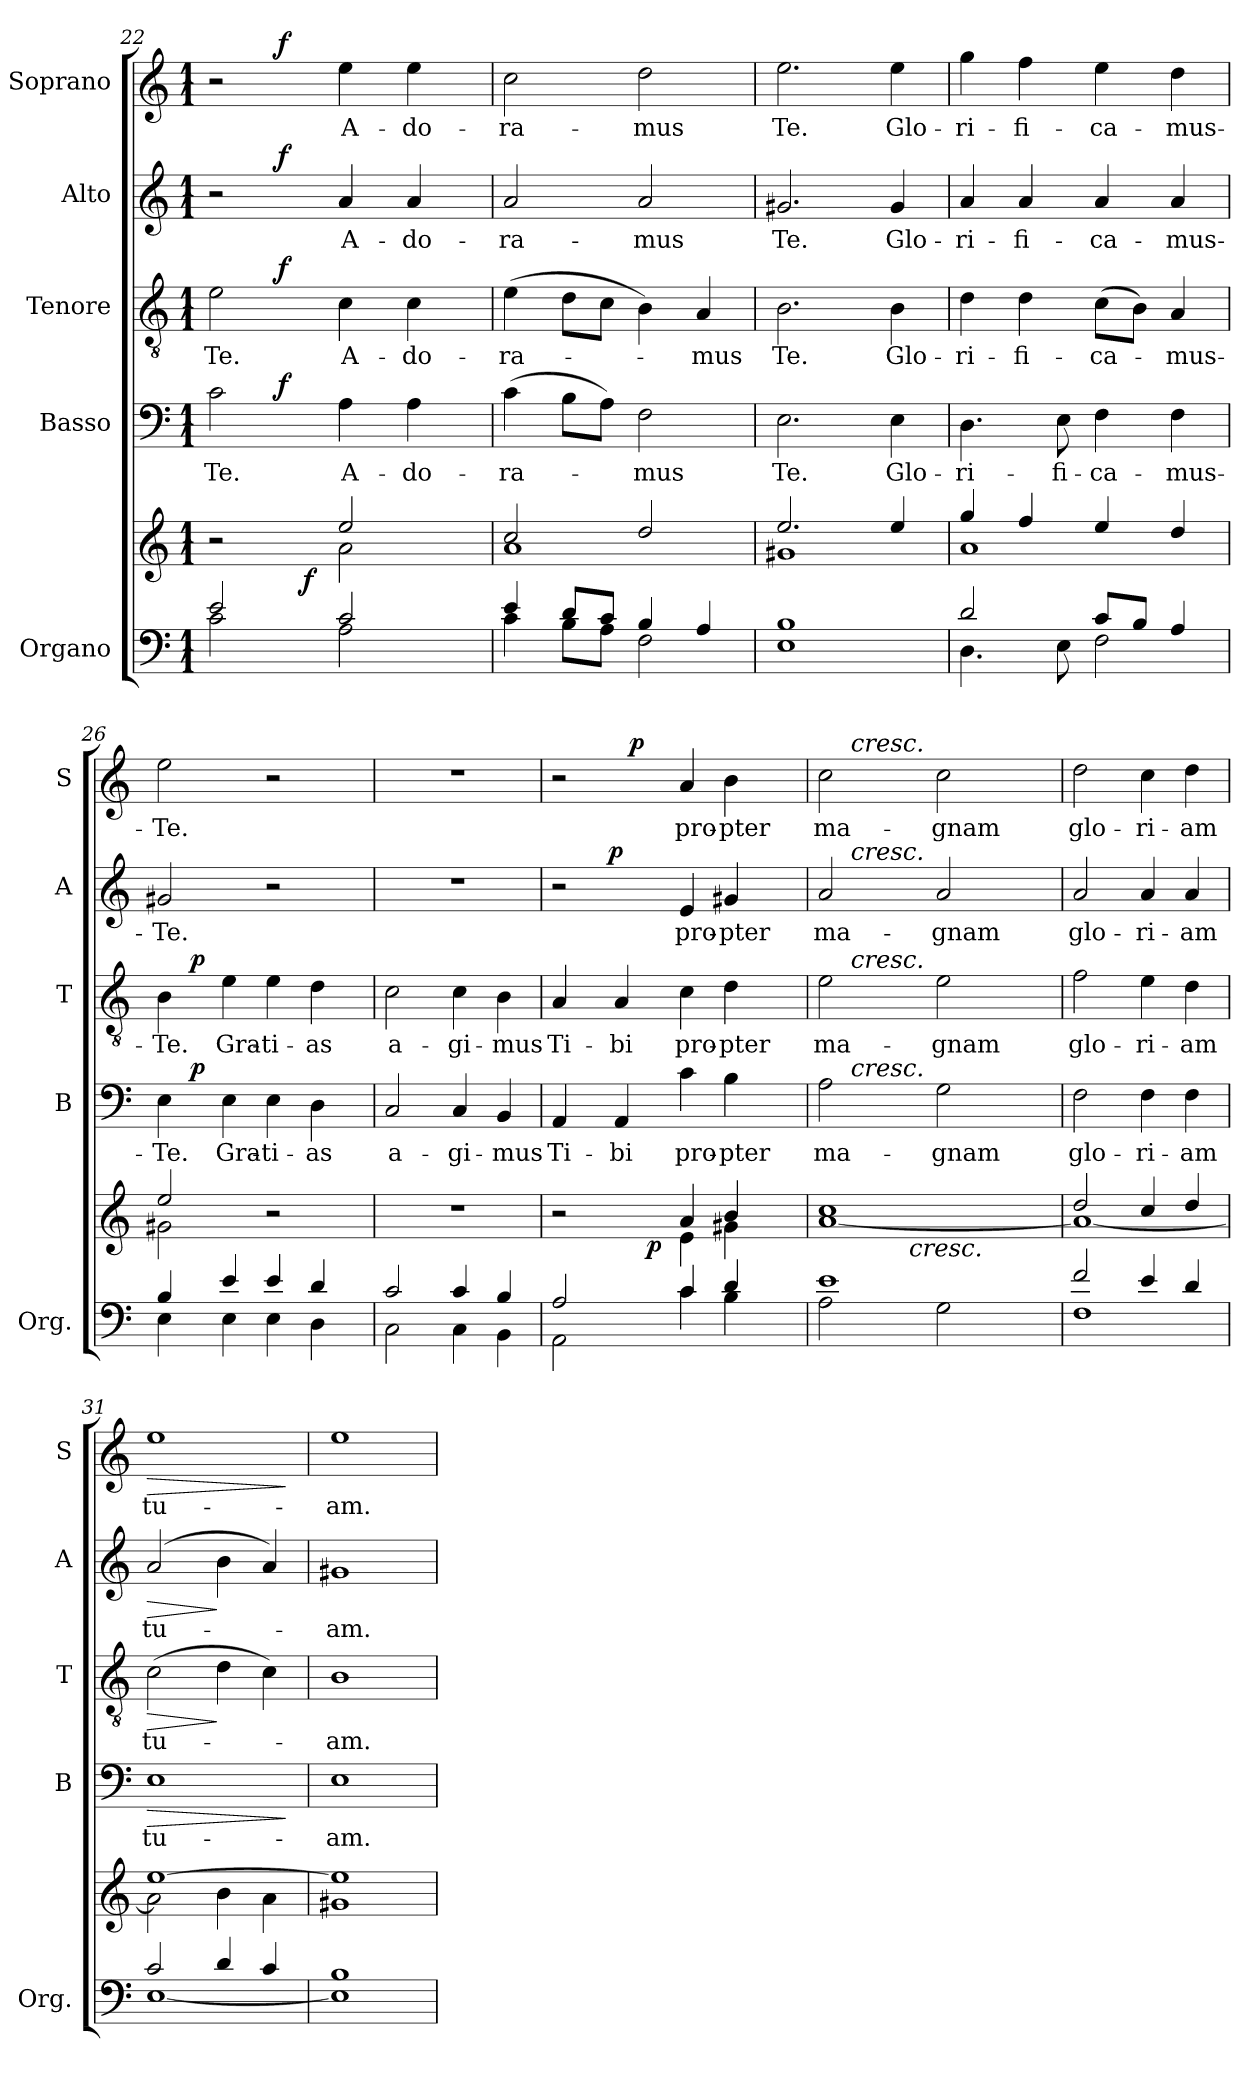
**kern	**kern	**dynam	**kern	**text	**dynam	**kern	**text	**dynam	**kern	**text	**dynam	**kern	**text	**dynam
*part5	*part5	*part5	*part4	*part4	*part4	*part3	*part3	*part3	*part2	*part2	*part2	*part1	*part1	*part1
*staff6	*staff5	*staff5/6	*staff4	*staff4	*staff4	*staff3	*staff3	*staff3	*staff2	*staff2	*staff2	*staff1	*staff1	*staff1
*I"Organo	*	*	*I"Basso	*	*	*I"Tenore	*	*	*I"Alto	*	*	*I"Soprano	*	*
*I'Org.	*	*	*I'B	*	*	*I'T	*	*	*I'A	*	*	*I'S	*	*
*clefF4	*clefG2	*	*clefF4	*	*	*clefGv2	*	*	*clefG2	*	*	*clefG2	*	*
*k[]	*k[]	*	*k[]	*	*	*k[]	*	*	*k[]	*	*	*k[]	*	*
*C:	*C:	*	*C:	*	*	*C:	*	*	*C:	*	*	*C:	*	*
*M1/1	*M1/1	*	*M1/1	*	*	*M1/1	*	*	*M1/1	*	*	*M1/1	*	*
=22	=22	=22	=22	=22	=22	=22	=22	=22	=22	=22	=22	=22	=22	=22
*^	*^	*	*^	*	*	*^	*	*	*^	*	*	*^	*	*
*	*	*	*^	*	*	*	*	*	*	*	*	*	*	*	*	*	*	*	*	*
2e/	2c\	2r	2ryy	3ryy	.	2c\	3ryy	Te.	.	2e\	3ryy	Te.	.	2r	3ryy	.	.	2r	3ryy	.	.
!	!	!	!	!	!	!	!	!	!LO:DY:b	!	!	!	!LO:DY:b	!	!	!	!LO:DY:b	!	!	!	!LO:DY:b
.	.	.	.	24.ryy	.	.	3%2ryy	.	f	.	3%2ryy	.	f	.	3%2ryy	.	f	.	3%2ryy	.	f
!	!	!	!	!	!LO:DY:b	!	!	!	!	!	!	!	!	!	!	!	!	!	!	!	!
.	.	.	.	3ryy	f	.	.	.	.	.	.	.	.	.	.	.	.	.	.	.	.
2c/	2A\	2ee/	2a\	.	.	4A\	.	A-	.	4c\	.	A-	.	4a/	.	A-	.	4ee\	.	A-	.
.	.	.	.	6ryy	.	.	.	.	.	.	.	.	.	.	.	.	.	.	.	.	.
.	.	.	.	.	.	4A\	.	-do-	.	4c\	.	-do-	.	4a/	.	-do-	.	4ee\	.	-do-	.
.	.	.	.	12ryy	.	.	.	.	.	.	.	.	.	.	.	.	.	.	.	.	.
.	.	.	.	48ryy	.	.	.	.	.	.	.	.	.	.	.	.	.	.	.	.	.
*	*	*	*v	*v	*	*	*	*	*	*v	*v	*	*	*v	*v	*	*	*v	*v	*	*
*	*	*	*	*	*v	*v	*	*	*	*	*	*	*	*	*	*	*
=23	=23	=23	=23	=23	=23	=23	=23	=23	=23	=23	=23	=23	=23	=23	=23	=23
4e/	4c\	2cc/	1a	.	(4c\	-ra-	.	(4e\	-ra-	.	2a/	-ra-	.	2cc\	-ra-	.
8d/L	8B\L	.	.	.	8B\L	.	.	8d\L	.	.	.	.	.	.	.	.
8c/J	8A\J	.	.	.	8A\J)	.	.	8c\J	.	.	.	.	.	.	.	.
4B/	2F\	2dd/	.	.	2F\	-mus	.	4B\)	.	.	2a/	-mus	.	2dd\	-mus	.
4A/	.	.	.	.	.	.	.	4A/	-mus	.	.	.	.	.	.	.
=24	=24	=24	=24	=24	=24	=24	=24	=24	=24	=24	=24	=24	=24	=24	=24	=24
1B	1E	2.ee/	1g#X	.	2.E\	Te.	.	2.B\	Te.	.	2.g#X/	Te.	.	2.ee\	Te.	.
.	.	4ee/	.	.	4E\	Glo-	.	4B\	Glo-	.	4g#/	Glo-	.	4ee\	Glo-	.
=25	=25	=25	=25	=25	=25	=25	=25	=25	=25	=25	=25	=25	=25	=25	=25	=25
2d/	4.D\	4gg/	1a	.	4.D\	-ri-	.	4d\	-ri-	.	4a/	-ri-	.	4gg\	-ri-	.
.	.	4ff/	.	.	.	.	.	4d\	-fi-	.	4a/	-fi-	.	4ff\	-fi-	.
.	8E\	.	.	.	8E\	-fi-	.	.	.	.	.	.	.	.	.	.
8c/L	2F\	4ee/	.	.	4F\	-ca-	.	(8c\L	-ca-	.	4a/	-ca-	.	4ee\	-ca-	.
8B/J	.	.	.	.	.	.	.	8B\J)	.	.	.	.	.	.	.	.
4A/	.	4dd/	.	.	4F\	-mus-	.	4A/	-mus-	.	4a/	-mus-	.	4dd\	-mus-	.
=26	=26	=26	=26	=26	=26	=26	=26	=26	=26	=26	=26	=26	=26	=26	=26	=26
*	*	*	*	*	*^	*	*	*^	*	*	*	*	*	*	*	*
4B/	4E\	2ee/	2g#X\	.	4E\	12ryy	-Te.	.	4B\	12ryy	-Te.	.	2g#X/	-Te.	.	2ee\	-Te.	.
.	.	.	.	.	.	48ryy	.	.	.	48ryy	.	.	.	.	.	.	.	.
!	!	!	!	!	!	!	!	!LO:DY:a	!	!	!	!LO:DY:a	!	!	!	!	!	!
.	.	.	.	.	.	3%2ryy	.	p	.	3%2ryy	.	p	.	.	.	.	.	.
4e/	4E\	.	.	.	4E\	.	Gra-	.	4e\	.	Gra-	.	.	.	.	.	.	.
4e/	4E\	2r	2ryy	.	4E\	.	-ti-	.	4e\	.	-ti-	.	2r	.	.	2r	.	.
4d/	4D\	.	.	.	4D\	.	-as	.	4d\	.	-as	.	.	.	.	.	.	.
.	.	.	.	.	.	6ryy	.	.	.	6ryy	.	.	.	.	.	.	.	.
.	.	.	.	.	.	24.ryy	.	.	.	24.ryy	.	.	.	.	.	.	.	.
*	*	*v	*v	*	*	*	*	*	*v	*v	*	*	*	*	*	*	*	*
*	*	*	*	*v	*v	*	*	*	*	*	*	*	*	*	*	*
=27	=27	=27	=27	=27	=27	=27	=27	=27	=27	=27	=27	=27	=27	=27	=27
2c/	2C\	1r	.	2C/	a-	.	2c\	a-	.	1r	.	.	1r	.	.
4c/	4C\	.	.	4C/	-gi-	.	4c\	-gi-	.	.	.	.	.	.	.
4B/	4BB\	.	.	4BB/	-mus	.	4B\	-mus	.	.	.	.	.	.	.
=28	=28	=28	=28	=28	=28	=28	=28	=28	=28	=28	=28	=28	=28	=28	=28
*	*	*^	*	*	*	*	*	*	*	*^	*	*	*^	*	*
*	*	*	*^	*	*	*	*	*	*	*	*	*	*	*	*	*	*	*
2A/	2AA\	2r	2ryy	4ryy	.	4AA/	Ti-	.	4A/	Ti-	.	2r	6ryy	.	.	2r	6..ryy	.	.
.	.	.	.	.	.	.	.	.	.	.	.	.	24..ryy	.	.	.	.	.	.
!	!	!	!	!	!	!	!	!	!	!	!	!	!	!	!LO:DY:a	!	!	!	!
.	.	.	.	.	.	.	.	.	.	.	.	.	3%2ryy	.	p	.	.	.	.
.	.	.	.	16.ryy	.	4AA/	-bi	.	4A/	-bi	.	.	.	.	.	.	.	.	.
!	!	!	!	!	!	!	!	!	!	!	!	!	!	!	!	!	!	!	!LO:DY:a
.	.	.	.	.	.	.	.	.	.	.	.	.	.	.	.	.	3%2ryy	.	p
!	!	!	!	!	!LO:DY:b	!	!	!	!	!	!	!	!	!	!	!	!	!	!
.	.	.	.	2ryy	p	.	.	.	.	.	.	.	.	.	.	.	.	.	.
4c/	4c\	4a/	4e\	.	.	4c\	pro-	.	4c\	pro-	.	4e/	.	pro-	.	4a/	.	pro-	.
4d/	4B\	4b/	4g#X\	.	.	4B\	-pter	.	4d\	-pter	.	4g#X/	.	-pter	.	4b\	.	-pter	.
.	.	.	.	8ryy	.	.	.	.	.	.	.	.	.	.	.	.	.	.	.
.	.	.	.	.	.	.	.	.	.	.	.	.	12ryy	.	.	.	.	.	.
.	.	.	.	.	.	.	.	.	.	.	.	.	.	.	.	.	24ryy	.	.
.	.	.	.	32ryy	.	.	.	.	.	.	.	.	.	.	.	.	.	.	.
.	.	.	.	.	.	.	.	.	.	.	.	.	96ryy	.	.	.	.	.	.
!!LO:LB:g=z	!!
=29	=29	=29	=29	=29	=29	=29	=29	=29	=29	=29	=29	=29	=29	=29	=29	=29	=29	=29	=29
*	*	*	*	*	*	*^	*	*	*^	*	*	*	*	*	*	*	*	*	*
1e	2A\	1cc	[<1a	3ryy	.	2A\	12..ryy	ma-	.	2e\	12..ryy	ma-	.	2a/	12..ryy	ma-	.	2cc\	12..ryy	ma-	.
!	!	!	!	!	!	!	!	!	!	!	!	!	!	!	!	!	!	!	!LO:TX:a:i:t=cresc.	!	!
!	!	!	!	!	!	!	!	!	!	!	!	!	!	!	!LO:TX:a:i:t=cresc.	!	!	!	!	!	!
!	!	!	!	!	!	!	!	!	!	!	!LO:TX:a:i:t=cresc.	!	!	!	!	!	!	!	!	!	!
!	!	!	!	!	!	!	!LO:TX:a:i:t=cresc.	!	!	!	!	!	!	!	!	!	!	!	!	!	!
.	.	.	.	.	.	.	3%2ryy	.	.	.	3%2ryy	.	.	.	3%2ryy	.	.	.	3%2ryy	.	.
.	.	.	.	24ryy	.	.	.	.	.	.	.	.	.	.	.	.	.	.	.	.	.
.	.	.	.	96ryy	.	.	.	.	.	.	.	.	.	.	.	.	.	.	.	.	.
!	!	!	!	!LO:TX:b:i:t=cresc.	!	!	!	!	!	!	!	!	!	!	!	!	!	!	!	!	!
.	.	.	.	3ryy	.	.	.	.	.	.	.	.	.	.	.	.	.	.	.	.	.
.	2G\	.	.	.	.	2G\	.	-gnam	.	2e\	.	-gnam	.	2a/	.	-gnam	.	2cc\	.	-gnam	.
.	.	.	.	6ryy	.	.	.	.	.	.	.	.	.	.	.	.	.	.	.	.	.
.	.	.	.	.	.	.	6ryy	.	.	.	6ryy	.	.	.	6ryy	.	.	.	6ryy	.	.
.	.	.	.	12ryy	.	.	.	.	.	.	.	.	.	.	.	.	.	.	.	.	.
.	.	.	.	48.ryy	.	.	.	.	.	.	.	.	.	.	.	.	.	.	.	.	.
.	.	.	.	.	.	.	48ryy	.	.	.	48ryy	.	.	.	48ryy	.	.	.	48ryy	.	.
*	*	*	*v	*v	*	*	*	*	*	*v	*v	*	*	*v	*v	*	*	*v	*v	*	*
*	*	*	*	*	*v	*v	*	*	*	*	*	*	*	*	*	*	*
=30	=30	=30	=30	=30	=30	=30	=30	=30	=30	=30	=30	=30	=30	=30	=30	=30
2f/	1F	2dd/	1a_	.	2F\	glo-	.	2f\	glo-	.	2a/	glo-	.	2dd\	glo-	.
4e/	.	4cc/	.	.	4F\	-ri-	.	4e\	-ri-	.	4a/	-ri-	.	4cc\	-ri-	.
4d/	.	4dd/	.	.	4F\	-am	.	4d\	-am	.	4a/	-am	.	4dd\	-am	.
=31	=31	=31	=31	=31	=31	=31	=31	=31	=31	=31	=31	=31	=31	=31	=31	=31
!	!	!	!	!	!	!	!LO:HP:b	!	!	!LO:HP:b	!	!	!LO:HP:b	!	!	!LO:HP:b
2c/	[<1E	[>1ee	2a\]	.	1E	tu-	>	(2c\	tu-	>	(2a/	tu-	>	1ee	tu-	>
4d/	.	.	4b\	.	.	.	.	4d\	.	]	4b\	.	]	.	.	.
4c/	.	.	4a\	.	.	.	.	4c\)	.	.	4a/)	.	.	.	.	.
*v	*v	*	*	*	*	*	*	*	*	*	*	*	*	*	*	*
*	*v	*v	*	*	*	*	*	*	*	*	*	*	*	*	*
.	.	.	.	.	]	.	.	.	.	.	.	.	.	]
=32	=32	=32	=32	=32	=32	=32	=32	=32	=32	=32	=32	=32	=32	=32
*^	*^	*	*	*	*	*	*	*	*	*	*	*	*	*
1B	1E]	1ee]	1g#X	.	1E	-am.	.	1B	-am.	.	1g#X	-am.	.	1ee	-am.	.
*v	*v	*	*	*	*	*	*	*	*	*	*	*	*	*	*	*
*	*v	*v	*	*	*	*	*	*	*	*	*	*	*	*	*
=	=	=	=	=	=	=	=	=	=	=	=	=	=	=
*-	*-	*-	*-	*-	*-	*-	*-	*-	*-	*-	*-	*-	*-	*-
